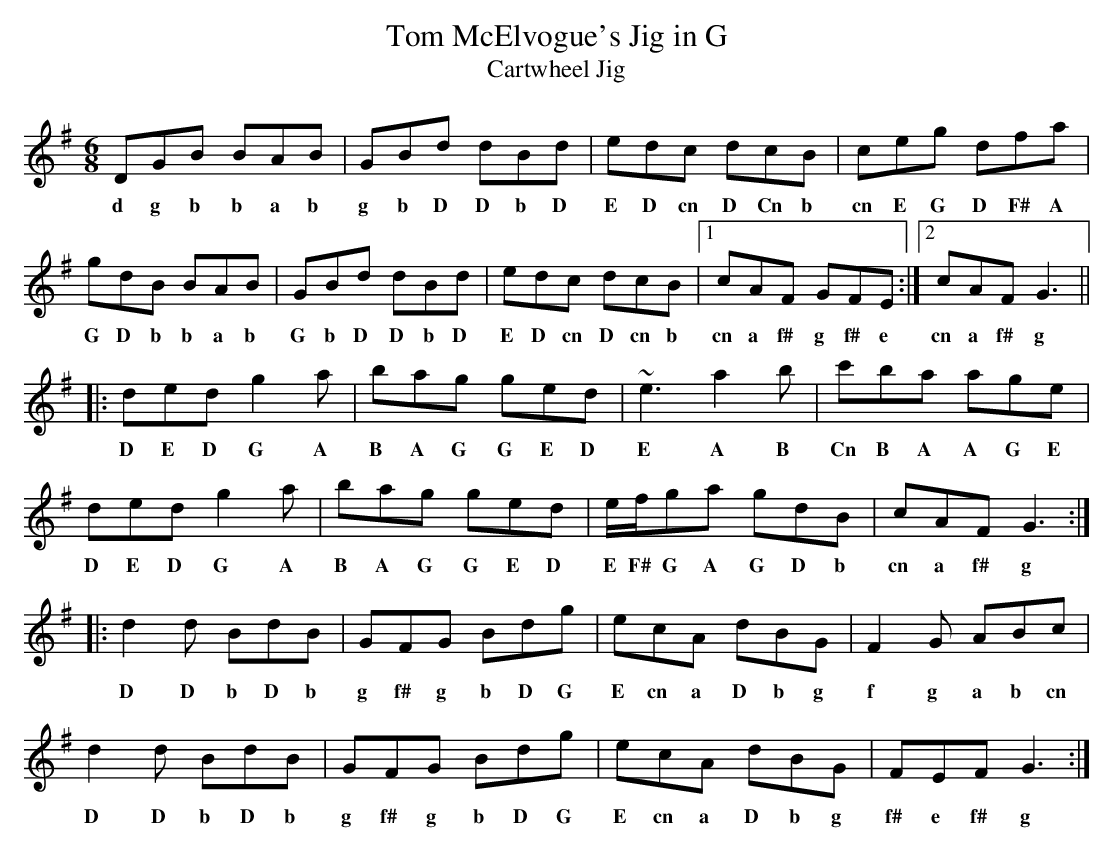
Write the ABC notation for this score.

X:1
T:Tom McElvogue's Jig in G
T:Cartwheel Jig
M:6/8
L:1/8
K:Gmaj
DGB BAB|GBd dBd|edc dcB|ceg dfa|
w:d g b b a b g b D D b D E D cn D Cn b cn E G D F# A
gdB BAB|GBd dBd|edc dcB|1cAF GFE:|2cAF G3||
w:G D b b a b G b D D b D E D cn D cn b cn a f# g f# e cn a f# g
|:ded g2a|bag ged|~e3 a2b|c'ba age|
w:D E D G A B A G G E D E A B Cn B A A G E
ded g2a|bag ged| e/2f/2ga gdB|cAF G3:|
w:D E D G A B A G G E D E F# G A G D b cn a f# g
|:d2d BdB |GFG Bdg |ecA dBG |F2G ABc|
w:D D b D b g f# g b D G E cn a D b g f g a b cn
d2d BdB |GFG Bdg |ecA dBG|FEF G3:|
w:D D b D b g f# g b D G E cn a D b g f# e f# g
